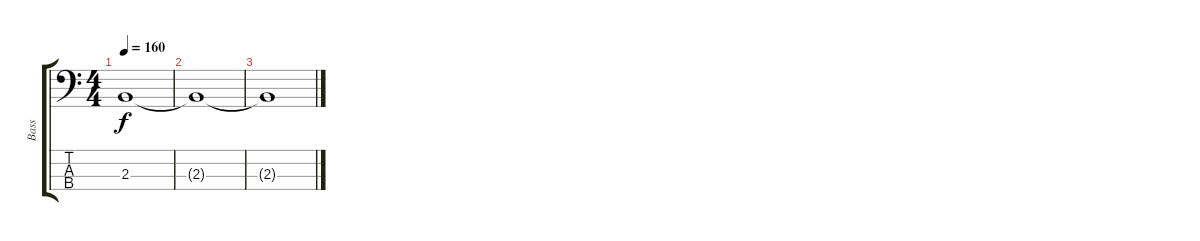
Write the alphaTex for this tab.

\track ("Bass" "Bass") {instrument electricbasspick}
\staff {score tabs}
\tuning (G2 D2 A1 E1) {hide}
\ts (4 4)
\tempo 160
\clef f4
\ks c
2.3{t}.1{dy f} |
2.3{t}.1 |
2.3{t}.1
